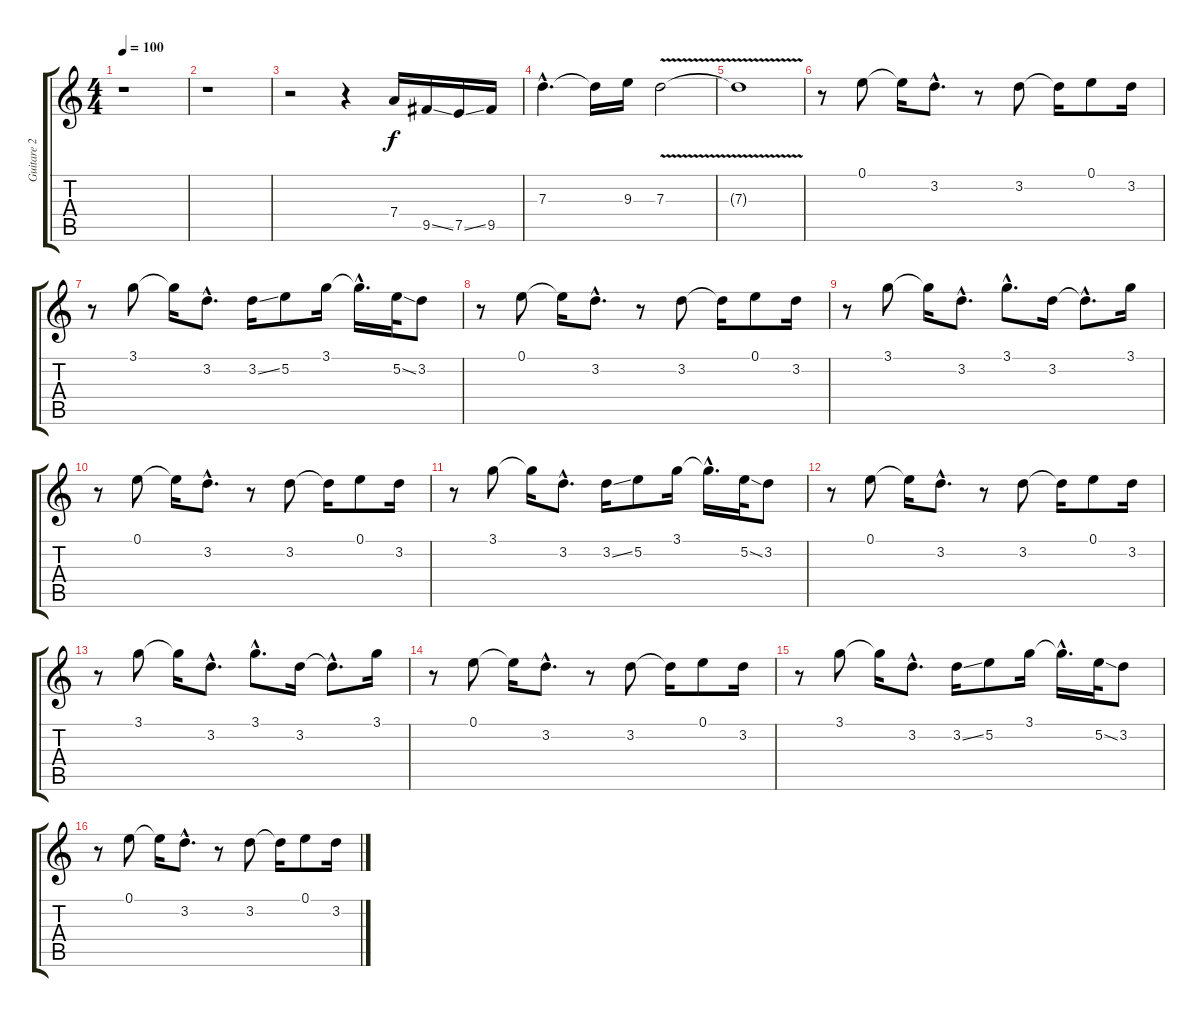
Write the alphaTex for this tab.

\track ("Guitare 2" "Guitare 2") {instrument overdrivenguitar}
\staff {score tabs}
\tuning (E4 B3 G3 D3 A2 E2) {hide}
\ts (4 4)
\tempo 100
\clef g2
\ks c
r.1{dy f instrument overdrivenguitar} |
r.1 |
r.2 r.4 7.4.16 9.5{ss}.16 7.5{ss}.16 9.5.16 |
7.3{hac}.4{d} 7.3{t}.16 9.3.16 7.3{v}.2 |
7.3{t}.1 |
r.8 0.1.8 0.1{t}.16 3.2{hac}.8{d} r.8 3.2.8 3.2{t}.16 0.1.8 3.2.16 |
r.8 3.1.8 3.1{t}.16 3.2{hac}.8{d} 3.2{ss}.16 5.2.8 3.1.16 3.1{hac t}.16{d} 5.2{ss}.32 3.2.8 |
r.8 0.1.8 0.1{t}.16 3.2{hac}.8{d} r.8 3.2.8 3.2{t}.16 0.1.8 3.2.16 |
r.8 3.1.8 3.1{t}.16 3.2{hac}.8{d} 3.1{hac}.8{d} 3.2.16 3.2{hac t}.8{d} 3.1.16 |
r.8 0.1.8 0.1{t}.16 3.2{hac}.8{d} r.8 3.2.8 3.2{t}.16 0.1.8 3.2.16 |
r.8 3.1.8 3.1{t}.16 3.2{hac}.8{d} 3.2{ss}.16 5.2.8 3.1.16 3.1{hac t}.16{d} 5.2{ss}.32 3.2.8 |
r.8 0.1.8 0.1{t}.16 3.2{hac}.8{d} r.8 3.2.8 3.2{t}.16 0.1.8 3.2.16 |
r.8 3.1.8 3.1{t}.16 3.2{hac}.8{d} 3.1{hac}.8{d} 3.2.16 3.2{hac t}.8{d} 3.1.16 |
r.8 0.1.8 0.1{t}.16 3.2{hac}.8{d} r.8 3.2.8 3.2{t}.16 0.1.8 3.2.16 |
r.8 3.1.8 3.1{t}.16 3.2{hac}.8{d} 3.2{ss}.16 5.2.8 3.1.16 3.1{hac t}.16{d} 5.2{ss}.32 3.2.8 |
r.8 0.1.8 0.1{t}.16 3.2{hac}.8{d} r.8 3.2.8 3.2{t}.16 0.1.8 3.2.16
